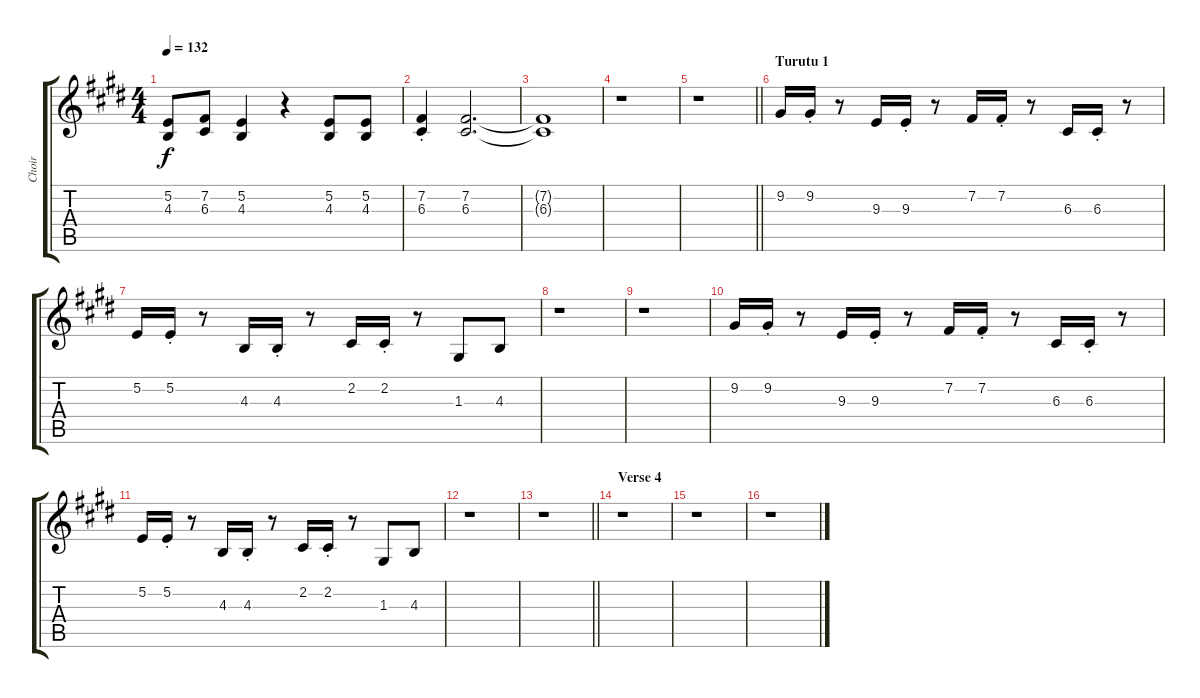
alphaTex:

\track ("Choir" "Choir") {instrument choiraahs}
\staff {score tabs}
\tuning (E4 B3 G3 D3 A2 E2) {hide}
\ts (4 4)
\tempo 132
\clef g2
\ks e
(5.2{t} 4.3{t}).8{dy f} (7.2 6.3).8 (5.2 4.3).4 r.4 (5.2 4.3).8 (5.2 4.3).8 |
(7.2 6.3{st}).4 (7.2 6.3).2{d} |
(7.2{t} 6.3{t}).1 |
r.1 |
\barLineRight lightlight
r.1 |
\section ("" "Turutu 1")
9.2.16 9.2{st}.16 r.8 9.3.16 9.3{st}.16 r.8 7.2.16 7.2{st}.16 r.8 6.3.16 6.3{st}.16 r.8 |
5.2.16 5.2{st}.16 r.8 4.3.16 4.3{st}.16 r.8 2.2.16 2.2{st}.16 r.8 1.3.8 4.3.8 |
r.1 |
r.1 |
9.2.16 9.2{st}.16 r.8 9.3.16 9.3{st}.16 r.8 7.2.16 7.2{st}.16 r.8 6.3.16 6.3{st}.16 r.8 |
5.2.16 5.2{st}.16 r.8 4.3.16 4.3{st}.16 r.8 2.2.16 2.2{st}.16 r.8 1.3.8 4.3.8 |
r.1 |
\barLineRight lightlight
r.1 |
\section ("" "Verse 4")
r.1 |
r.1 |
r.1
